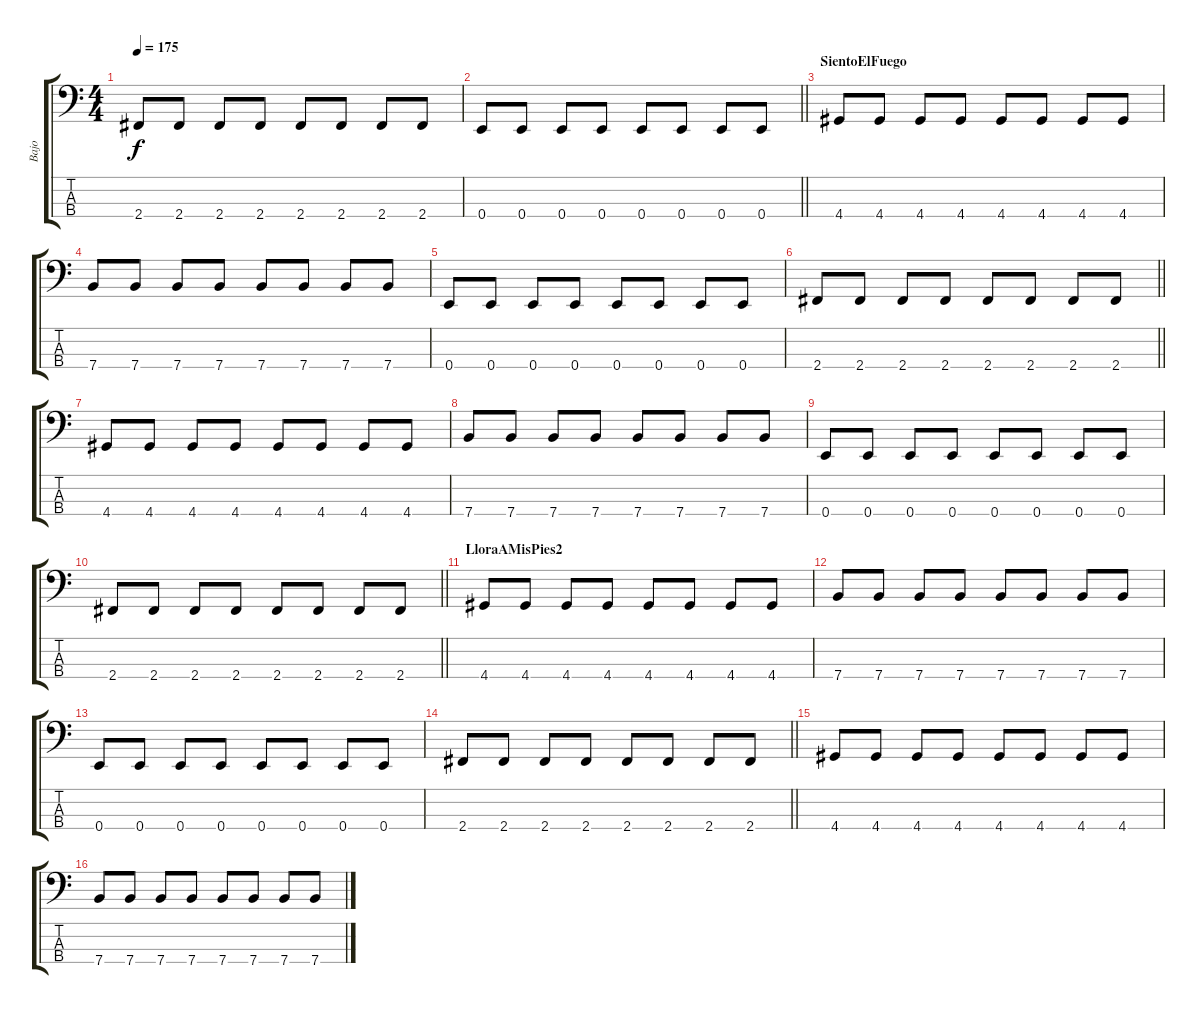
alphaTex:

\track ("Bajo" "Bajo") {instrument electricbassfinger}
\staff {score tabs}
\tuning (G2 D2 A1 E1) {hide}
\ts (4 4)
\tempo 175
\clef f4
\ks c
2.4.8{dy f} 2.4.8 2.4.8 2.4.8 2.4.8 2.4.8 2.4.8 2.4.8 |
\barLineRight lightlight
0.4.8 0.4.8 0.4.8 0.4.8 0.4.8 0.4.8 0.4.8 0.4.8 |
\section ("" "SientoElFuego")
4.4.8 4.4.8 4.4.8 4.4.8 4.4.8 4.4.8 4.4.8 4.4.8 |
7.4.8 7.4.8 7.4.8 7.4.8 7.4.8 7.4.8 7.4.8 7.4.8 |
0.4.8 0.4.8 0.4.8 0.4.8 0.4.8 0.4.8 0.4.8 0.4.8 |
\barLineRight lightlight
2.4.8 2.4.8 2.4.8 2.4.8 2.4.8 2.4.8 2.4.8 2.4.8 |
4.4.8 4.4.8 4.4.8 4.4.8 4.4.8 4.4.8 4.4.8 4.4.8 |
7.4.8 7.4.8 7.4.8 7.4.8 7.4.8 7.4.8 7.4.8 7.4.8 |
0.4.8 0.4.8 0.4.8 0.4.8 0.4.8 0.4.8 0.4.8 0.4.8 |
\barLineRight lightlight
2.4.8 2.4.8 2.4.8 2.4.8 2.4.8 2.4.8 2.4.8 2.4.8 |
\section ("" "LloraAMisPies2")
4.4.8 4.4.8 4.4.8 4.4.8 4.4.8 4.4.8 4.4.8 4.4.8 |
7.4.8 7.4.8 7.4.8 7.4.8 7.4.8 7.4.8 7.4.8 7.4.8 |
0.4.8 0.4.8 0.4.8 0.4.8 0.4.8 0.4.8 0.4.8 0.4.8 |
\barLineRight lightlight
2.4.8 2.4.8 2.4.8 2.4.8 2.4.8 2.4.8 2.4.8 2.4.8 |
4.4.8 4.4.8 4.4.8 4.4.8 4.4.8 4.4.8 4.4.8 4.4.8 |
7.4.8 7.4.8 7.4.8 7.4.8 7.4.8 7.4.8 7.4.8 7.4.8
